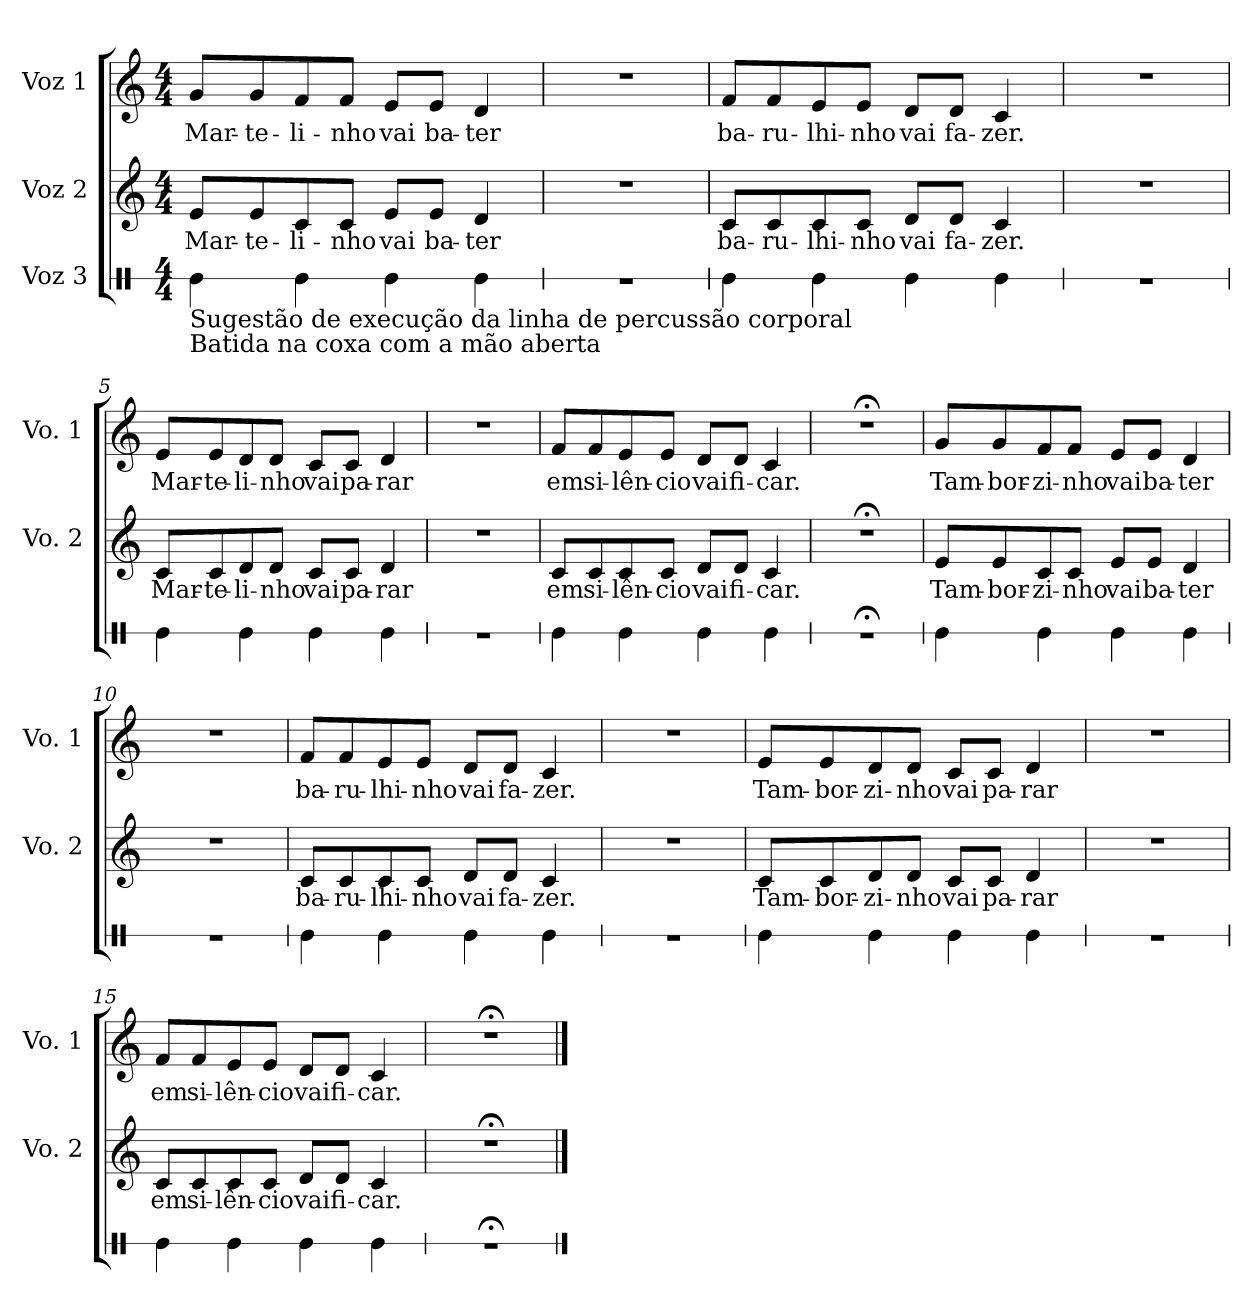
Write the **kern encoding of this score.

**kern	**kern	**text	**kern	**text
*part3	*part2	*part2	*part1	*part1
*staff3	*staff2	*staff2	*staff1	*staff1
*I"Voz 3	*I"Voz 2	*	*I"Voz 1	*
*	*I'Vo. 2	*	*I'Vo. 1	*
*stria1	*	*	*	*
*clefX	*clefG2	*	*clefG2	*
*k[]	*k[]	*	*k[]	*
*M4/4	*M4/4	*	*M4/4	*
*MM100	*MM100	*	*MM100	*
=1	=1	=1	=1	=1
!LO:TX:b:t=Sugestão de execução da linha de percussão corporal	!	!	!	!
!LO:TX:b:t=Batida na coxa com a mão aberta	!	!	!	!
!	!	!LO:LY:b	!	!LO:LY:b
4Re\	8e/L	Mar-	8g/L	Mar-
!	!	!LO:LY:b	!	!LO:LY:b
.	8e/	-te-	8g/	-te-
!	!	!LO:LY:b	!	!LO:LY:b
4Re\	8c/	-li-	8f/	-li-
!	!	!LO:LY:b	!	!LO:LY:b
.	8c/J	-nho	8f/J	-nho
!	!	!LO:LY:b	!	!LO:LY:b
4Re\	8e/L	vai	8e/L	vai
!	!	!LO:LY:b	!	!LO:LY:b
.	8e/J	ba-	8e/J	ba-
!	!	!LO:LY:b	!	!LO:LY:b
4Re\	4d/	-ter	4d/	-ter
=2	=2	=2	=2	=2
1r	1r	.	1r	.
=3	=3	=3	=3	=3
!	!	!LO:LY:b	!	!LO:LY:b
4Re\	8c/L	ba-	8f/L	ba-
!	!	!LO:LY:b	!	!LO:LY:b
.	8c/	-ru-	8f/	-ru-
!	!	!LO:LY:b	!	!LO:LY:b
4Re\	8c/	-lhi-	8e/	-lhi-
!	!	!LO:LY:b	!	!LO:LY:b
.	8c/J	-nho	8e/J	-nho
!	!	!LO:LY:b	!	!LO:LY:b
4Re\	8d/L	vai	8d/L	vai
!	!	!LO:LY:b	!	!LO:LY:b
.	8d/J	fa-	8d/J	fa-
!	!	!LO:LY:b	!	!LO:LY:b
4Re\	4c/	-zer.	4c/	-zer.
=4	=4	=4	=4	=4
1r	1r	.	1r	.
!!LO:LB:g=z
=5	=5	=5	=5	=5
!	!	!LO:LY:b	!	!LO:LY:b
4Re\	8c/L	Mar-	8e/L	Mar-
!	!	!LO:LY:b	!	!LO:LY:b
.	8c/	-te-	8e/	-te-
!	!	!LO:LY:b	!	!LO:LY:b
4Re\	8d/	-li-	8d/	-li-
!	!	!LO:LY:b	!	!LO:LY:b
.	8d/J	-nho	8d/J	-nho
!	!	!LO:LY:b	!	!LO:LY:b
4Re\	8c/L	vai	8c/L	vai
!	!	!LO:LY:b	!	!LO:LY:b
.	8c/J	pa-	8c/J	pa-
!	!	!LO:LY:b	!	!LO:LY:b
4Re\	4d/	-rar	4d/	-rar
=6	=6	=6	=6	=6
1r	1r	.	1r	.
=7	=7	=7	=7	=7
!	!	!LO:LY:b	!	!LO:LY:b
4Re\	8c/L	em	8f/L	em
!	!	!LO:LY:b	!	!LO:LY:b
.	8c/	si-	8f/	si-
!	!	!LO:LY:b	!	!LO:LY:b
4Re\	8c/	-lên-	8e/	-lên-
!	!	!LO:LY:b	!	!LO:LY:b
.	8c/J	-cio	8e/J	-cio
!	!	!LO:LY:b	!	!LO:LY:b
4Re\	8d/L	vai	8d/L	vai
!	!	!LO:LY:b	!	!LO:LY:b
.	8d/J	fi-	8d/J	fi-
!	!	!LO:LY:b	!	!LO:LY:b
4Re\	4c/	-car.	4c/	-car.
=8	=8	=8	=8	=8
1r;<	1r;<	.	1r;<	.
!!LO:LB:g=z
=9	=9	=9	=9	=9
!	!	!LO:LY:b	!	!LO:LY:b
4Re\	8e/L	Tam-	8g/L	Tam-
!	!	!LO:LY:b	!	!LO:LY:b
.	8e/	-bor-	8g/	-bor-
!	!	!LO:LY:b	!	!LO:LY:b
4Re\	8c/	-zi-	8f/	-zi-
!	!	!LO:LY:b	!	!LO:LY:b
.	8c/J	-nho	8f/J	-nho
!	!	!LO:LY:b	!	!LO:LY:b
4Re\	8e/L	vai	8e/L	vai
!	!	!LO:LY:b	!	!LO:LY:b
.	8e/J	ba-	8e/J	ba-
!	!	!LO:LY:b	!	!LO:LY:b
4Re\	4d/	-ter	4d/	-ter
=10	=10	=10	=10	=10
1r	1r	.	1r	.
=11	=11	=11	=11	=11
!	!	!LO:LY:b	!	!LO:LY:b
4Re\	8c/L	ba-	8f/L	ba-
!	!	!LO:LY:b	!	!LO:LY:b
.	8c/	-ru-	8f/	-ru-
!	!	!LO:LY:b	!	!LO:LY:b
4Re\	8c/	-lhi-	8e/	-lhi-
!	!	!LO:LY:b	!	!LO:LY:b
.	8c/J	-nho	8e/J	-nho
!	!	!LO:LY:b	!	!LO:LY:b
4Re\	8d/L	vai	8d/L	vai
!	!	!LO:LY:b	!	!LO:LY:b
.	8d/J	fa-	8d/J	fa-
!	!	!LO:LY:b	!	!LO:LY:b
4Re\	4c/	-zer.	4c/	-zer.
=12	=12	=12	=12	=12
1r	1r	.	1r	.
!!LO:LB:g=z
=13	=13	=13	=13	=13
!	!	!LO:LY:b	!	!LO:LY:b
4Re\	8c/L	Tam-	8e/L	Tam-
!	!	!LO:LY:b	!	!LO:LY:b
.	8c/	-bor-	8e/	-bor-
!	!	!LO:LY:b	!	!LO:LY:b
4Re\	8d/	-zi-	8d/	-zi-
!	!	!LO:LY:b	!	!LO:LY:b
.	8d/J	-nho	8d/J	-nho
!	!	!LO:LY:b	!	!LO:LY:b
4Re\	8c/L	vai	8c/L	vai
!	!	!LO:LY:b	!	!LO:LY:b
.	8c/J	pa-	8c/J	pa-
!	!	!LO:LY:b	!	!LO:LY:b
4Re\	4d/	-rar	4d/	-rar
=14	=14	=14	=14	=14
1r	1r	.	1r	.
=15	=15	=15	=15	=15
!	!	!LO:LY:b	!	!LO:LY:b
4Re\	8c/L	em	8f/L	em
!	!	!LO:LY:b	!	!LO:LY:b
.	8c/	si-	8f/	si-
!	!	!LO:LY:b	!	!LO:LY:b
4Re\	8c/	-lên-	8e/	-lên-
!	!	!LO:LY:b	!	!LO:LY:b
.	8c/J	-cio	8e/J	-cio
!	!	!LO:LY:b	!	!LO:LY:b
4Re\	8d/L	vai	8d/L	vai
!	!	!LO:LY:b	!	!LO:LY:b
.	8d/J	fi-	8d/J	fi-
!	!	!LO:LY:b	!	!LO:LY:b
4Re\	4c/	-car.	4c/	-car.
=16	=16	=16	=16	=16
1r;<	1r;<	.	1r;<	.
==	==	==	==	==
*-	*-	*-	*-	*-
